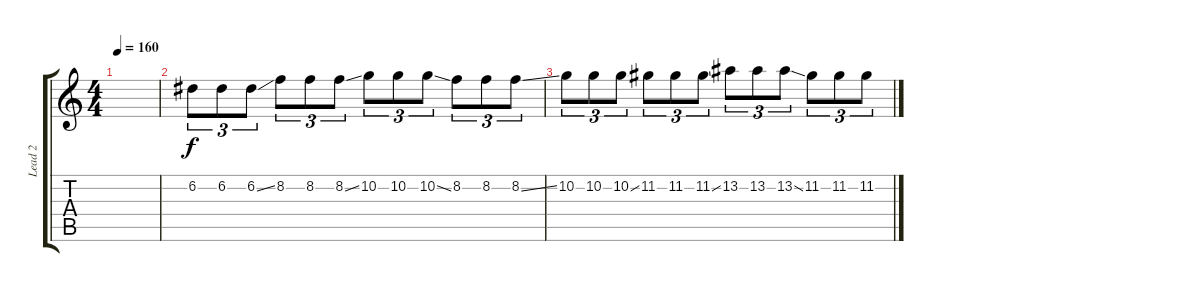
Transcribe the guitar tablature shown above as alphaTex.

\track ("Lead 2" "Lead 2") {instrument distortionguitar}
\staff {score tabs}
\tuning (D4 A3 F3 C3 G2 C2) {hide}
\ts (4 4)
\tempo 160
\clef g2
\ks c
|
6.2.8{tu (3 2)} 6.2.8{tu (3 2)} 6.2{ss}.8{tu (3 2)} 8.2.8{tu (3 2)} 8.2.8{tu (3 2)} 8.2{ss}.8{tu (3 2)} 10.2.8{tu (3 2)} 10.2.8{tu (3 2)} 10.2{ss}.8{tu (3 2)} 8.2.8{tu (3 2)} 8.2.8{tu (3 2)} 8.2{ss}.8{tu (3 2)} |
10.2.8{tu (3 2)} 10.2.8{tu (3 2)} 10.2{ss}.8{tu (3 2)} 11.2.8{tu (3 2)} 11.2.8{tu (3 2)} 11.2{ss}.8{tu (3 2)} 13.2.8{tu (3 2)} 13.2.8{tu (3 2)} 13.2{ss}.8{tu (3 2)} 11.2.8{tu (3 2)} 11.2.8{tu (3 2)} 11.2.8{tu (3 2)}
